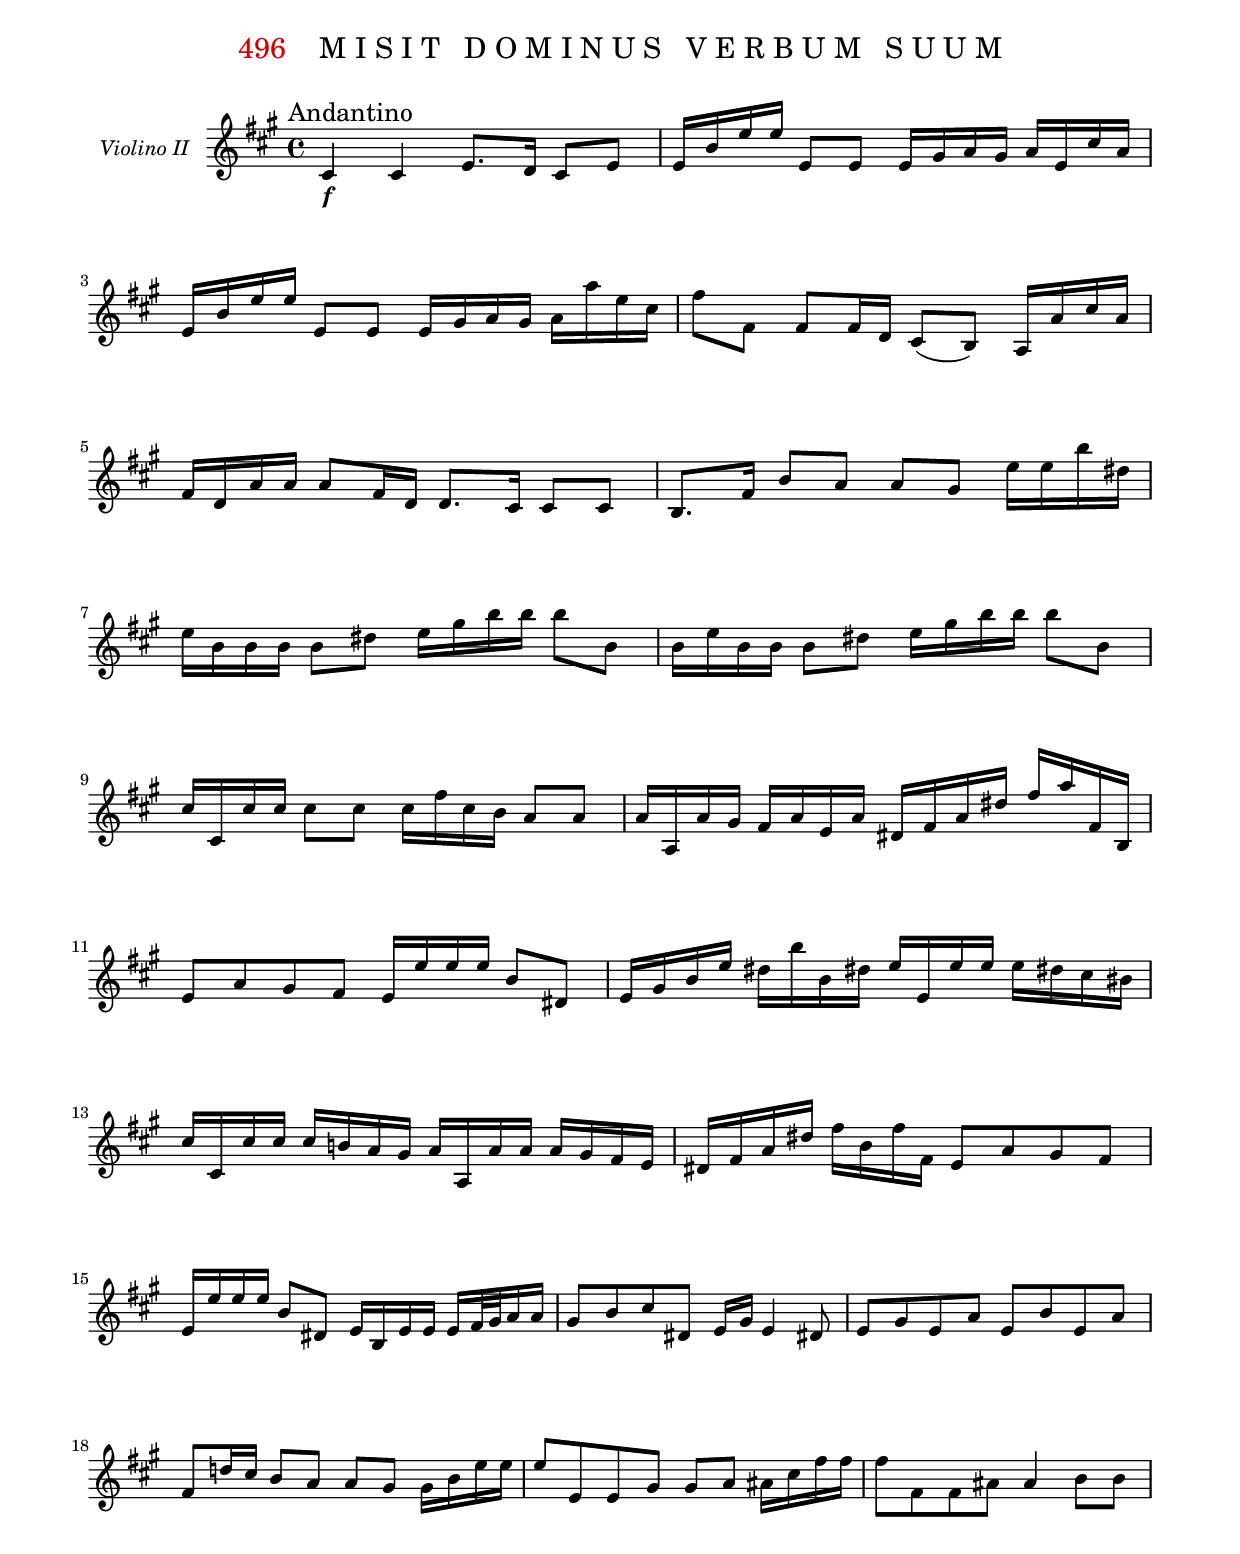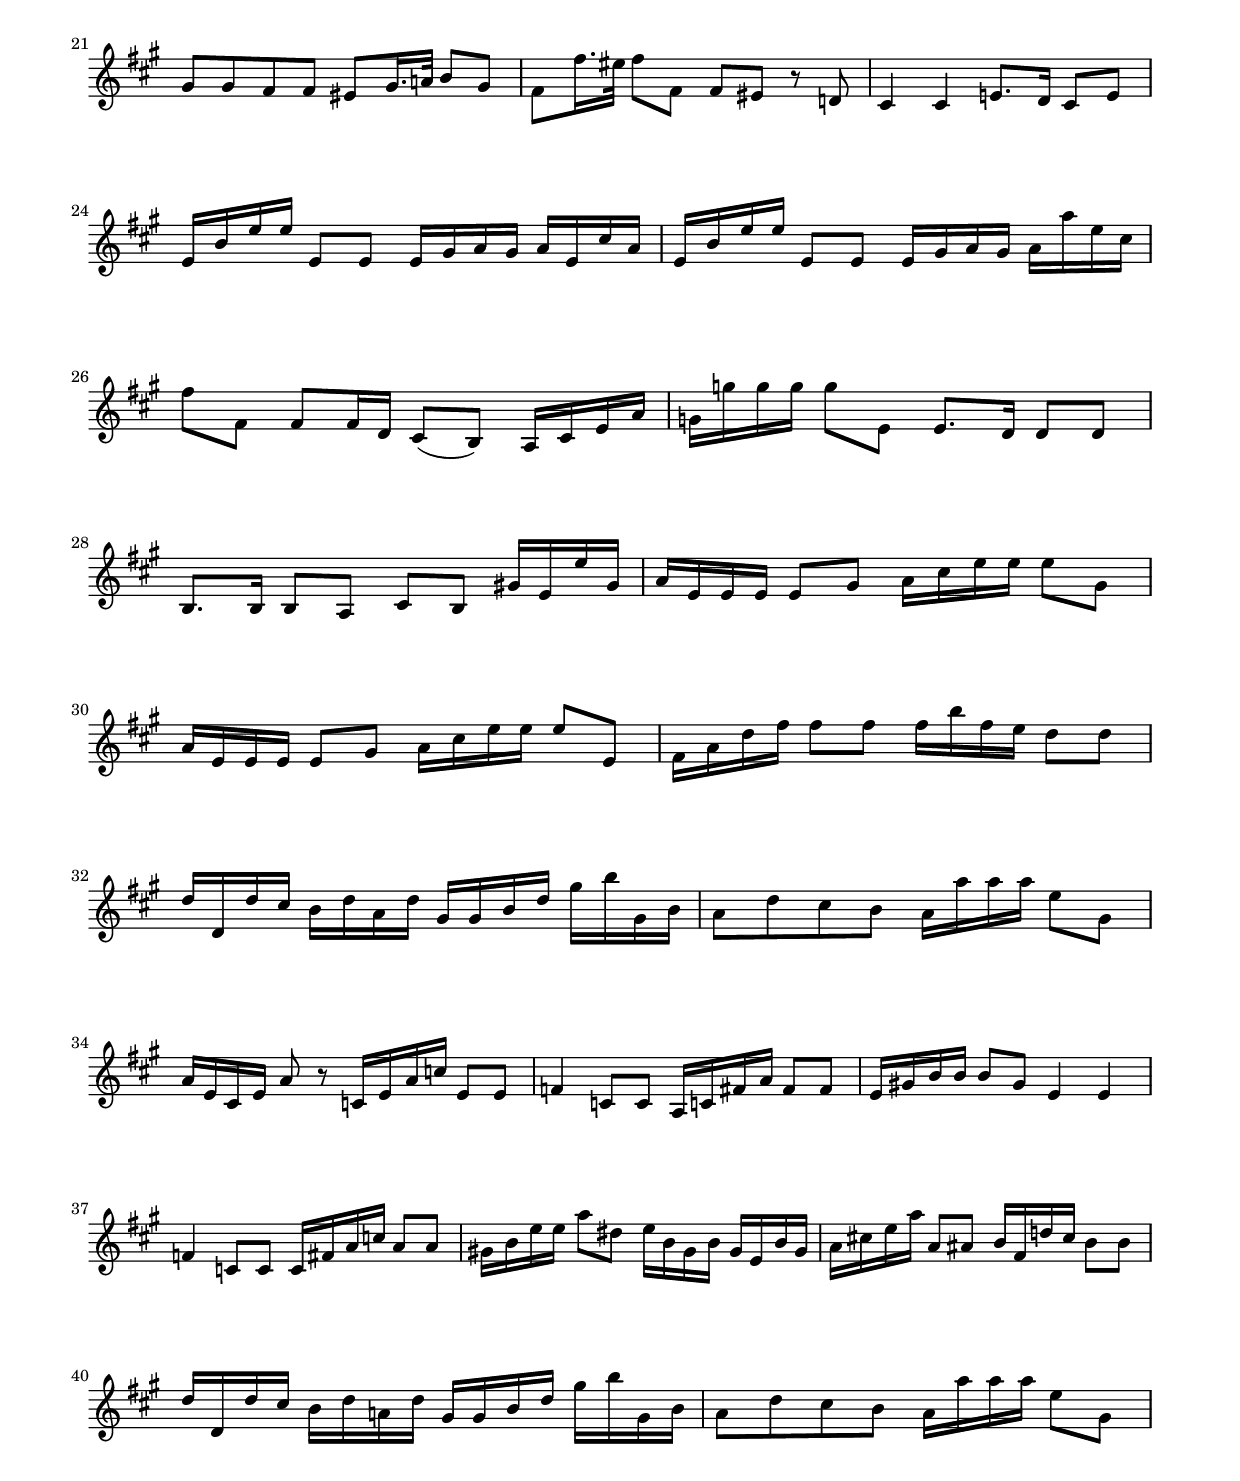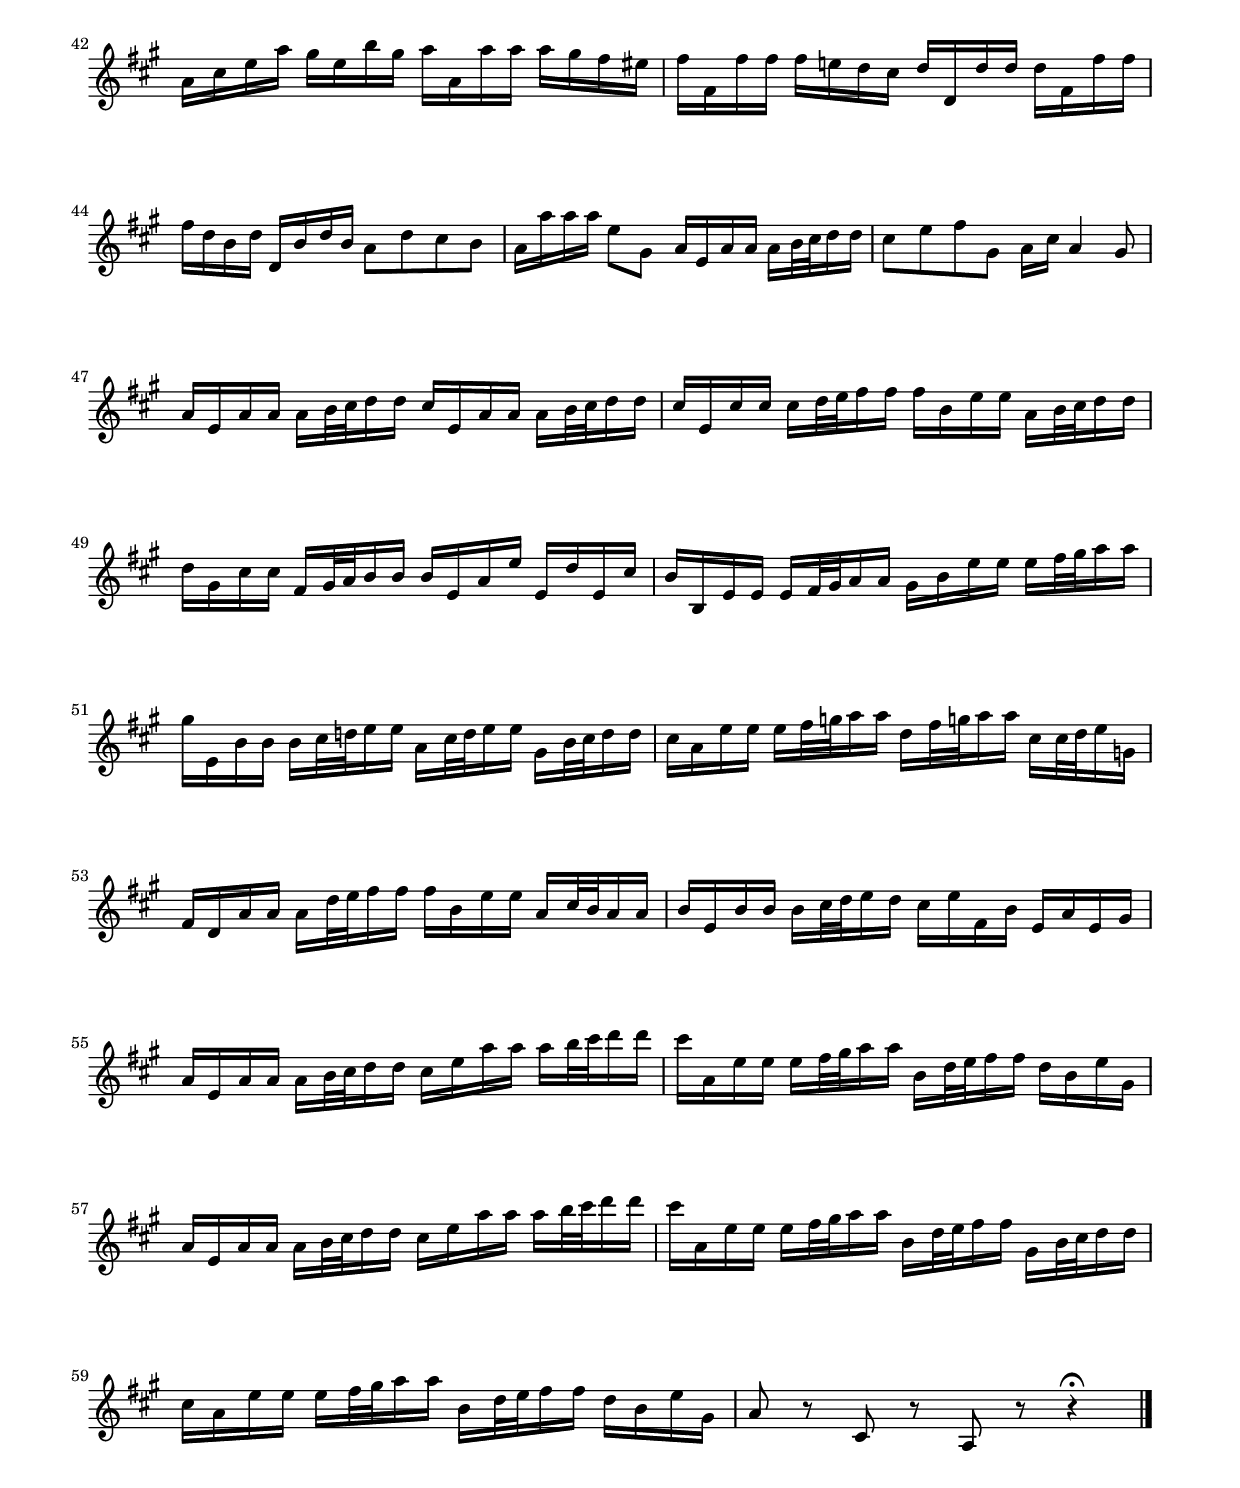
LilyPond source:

\version "2.22.0"

\include "../../../definitions_main.ly"
\include "../definitions_work.ly"

\paper {
  indent = 2\cm
  top-margin = 1.5\cm
  outer-margin = 1.5\cm
  inner-margin = 1.5\cm
  system-separator-markup = ##f
  system-system-spacing =
    #'((basic-distance . 18)
       (minimum-distance . 18)
       (padding . -100)
       (stretchability . 0))

  top-system-spacing =
    #'((basic-distance . 12)
       (minimum-distance . 12)
       (padding . -100)
       (stretchability . 0))

  top-markup-spacing =
    #'((basic-distance . 0)
       (minimum-distance . 0)
       (padding . -100)
       (stretchability . 0))

  markup-system-spacing =
    #'((basic-distance . 12)
       (minimum-distance . 12)
       (padding . -100)
       (stretchability . 0))

  systems-per-page = #9
}

#(set-global-staff-size 17.82)

\layout {
  \context {
    \Staff
    instrumentName = "Violino II"
  }
}

\book {
  \bookpart {
    \header {
      number = "496"
      title = "M I S I T   D O M I N U S   V E R B U M   S U U M"
    }
    \score {
      <<
        \new Staff { \CDXCVIViolinoII }
      >>
    }
  }
}
